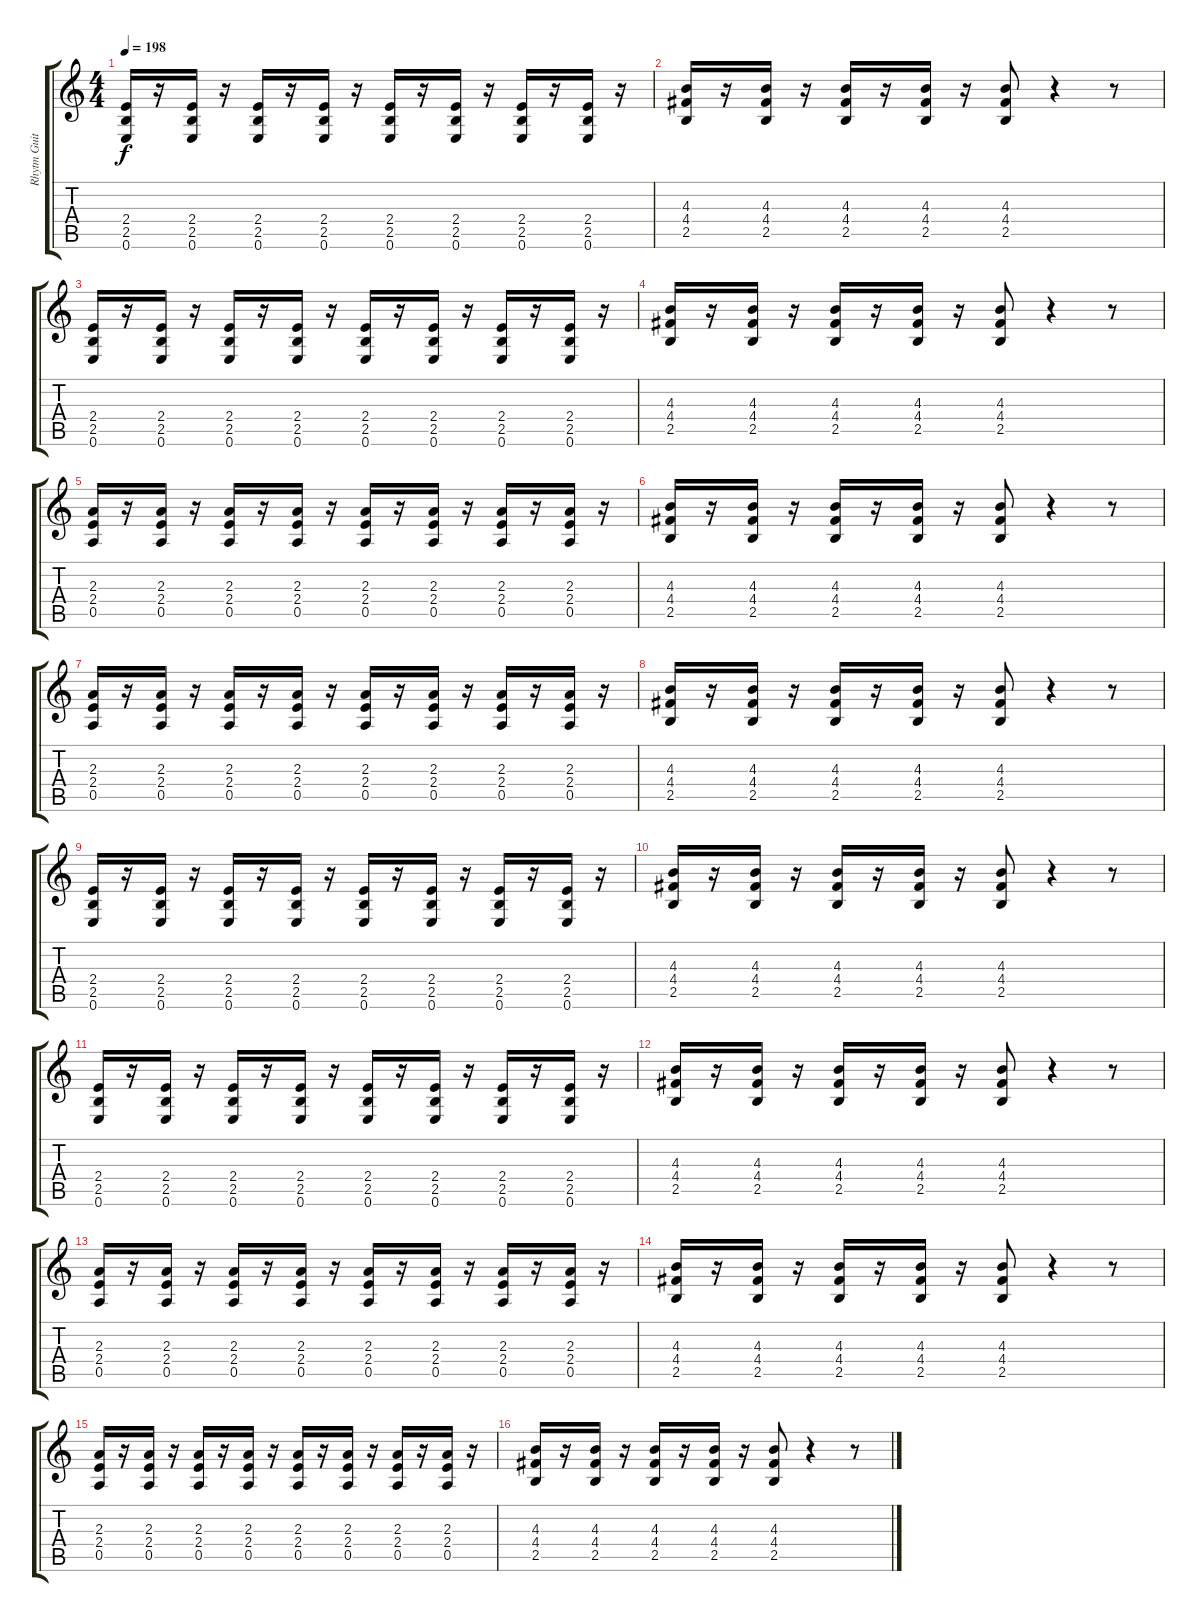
\track ("Rhytm Guitar" "Rhytm Guit") {instrument distortionguitar}
\staff {score tabs}
\tuning (E4 B3 G3 D3 A2 E2) {hide}
\ts (4 4)
\tempo 198
\clef g2
\ks c
(2.4 2.5 0.6).16{dy f} r.16 (2.4 2.5 0.6).16 r.16 (2.4 2.5 0.6).16 r.16 (2.4 2.5 0.6).16 r.16 (2.4 2.5 0.6).16 r.16 (2.4 2.5 0.6).16 r.16 (2.4 2.5 0.6).16 r.16 (2.4 2.5 0.6).16 r.16 |
(4.3 4.4 2.5).16 r.16 (4.3 4.4 2.5).16 r.16 (4.3 4.4 2.5).16 r.16 (4.3 4.4 2.5).16 r.16 (4.3 4.4 2.5).8 r.4 r.8 |
(2.4 2.5 0.6).16 r.16 (2.4 2.5 0.6).16 r.16 (2.4 2.5 0.6).16 r.16 (2.4 2.5 0.6).16 r.16 (2.4 2.5 0.6).16 r.16 (2.4 2.5 0.6).16 r.16 (2.4 2.5 0.6).16 r.16 (2.4 2.5 0.6).16 r.16 |
(4.3 4.4 2.5).16 r.16 (4.3 4.4 2.5).16 r.16 (4.3 4.4 2.5).16 r.16 (4.3 4.4 2.5).16 r.16 (4.3 4.4 2.5).8 r.4 r.8 |
(2.3 2.4 0.5).16 r.16 (2.3 2.4 0.5).16 r.16 (2.3 2.4 0.5).16 r.16 (2.3 2.4 0.5).16 r.16 (2.3 2.4 0.5).16 r.16 (2.3 2.4 0.5).16 r.16 (2.3 2.4 0.5).16 r.16 (2.3 2.4 0.5).16 r.16 |
(4.3 4.4 2.5).16 r.16 (4.3 4.4 2.5).16 r.16 (4.3 4.4 2.5).16 r.16 (4.3 4.4 2.5).16 r.16 (4.3 4.4 2.5).8 r.4 r.8 |
(2.3 2.4 0.5).16 r.16 (2.3 2.4 0.5).16 r.16 (2.3 2.4 0.5).16 r.16 (2.3 2.4 0.5).16 r.16 (2.3 2.4 0.5).16 r.16 (2.3 2.4 0.5).16 r.16 (2.3 2.4 0.5).16 r.16 (2.3 2.4 0.5).16 r.16 |
(4.3 4.4 2.5).16 r.16 (4.3 4.4 2.5).16 r.16 (4.3 4.4 2.5).16 r.16 (4.3 4.4 2.5).16 r.16 (4.3 4.4 2.5).8 r.4 r.8 |
(2.4 2.5 0.6).16 r.16 (2.4 2.5 0.6).16 r.16 (2.4 2.5 0.6).16 r.16 (2.4 2.5 0.6).16 r.16 (2.4 2.5 0.6).16 r.16 (2.4 2.5 0.6).16 r.16 (2.4 2.5 0.6).16 r.16 (2.4 2.5 0.6).16 r.16 |
(4.3 4.4 2.5).16 r.16 (4.3 4.4 2.5).16 r.16 (4.3 4.4 2.5).16 r.16 (4.3 4.4 2.5).16 r.16 (4.3 4.4 2.5).8 r.4 r.8 |
(2.4 2.5 0.6).16 r.16 (2.4 2.5 0.6).16 r.16 (2.4 2.5 0.6).16 r.16 (2.4 2.5 0.6).16 r.16 (2.4 2.5 0.6).16 r.16 (2.4 2.5 0.6).16 r.16 (2.4 2.5 0.6).16 r.16 (2.4 2.5 0.6).16 r.16 |
(4.3 4.4 2.5).16 r.16 (4.3 4.4 2.5).16 r.16 (4.3 4.4 2.5).16 r.16 (4.3 4.4 2.5).16 r.16 (4.3 4.4 2.5).8 r.4 r.8 |
(2.3 2.4 0.5).16 r.16 (2.3 2.4 0.5).16 r.16 (2.3 2.4 0.5).16 r.16 (2.3 2.4 0.5).16 r.16 (2.3 2.4 0.5).16 r.16 (2.3 2.4 0.5).16 r.16 (2.3 2.4 0.5).16 r.16 (2.3 2.4 0.5).16 r.16 |
(4.3 4.4 2.5).16 r.16 (4.3 4.4 2.5).16 r.16 (4.3 4.4 2.5).16 r.16 (4.3 4.4 2.5).16 r.16 (4.3 4.4 2.5).8 r.4 r.8 |
(2.3 2.4 0.5).16 r.16 (2.3 2.4 0.5).16 r.16 (2.3 2.4 0.5).16 r.16 (2.3 2.4 0.5).16 r.16 (2.3 2.4 0.5).16 r.16 (2.3 2.4 0.5).16 r.16 (2.3 2.4 0.5).16 r.16 (2.3 2.4 0.5).16 r.16 |
(4.3 4.4 2.5).16 r.16 (4.3 4.4 2.5).16 r.16 (4.3 4.4 2.5).16 r.16 (4.3 4.4 2.5).16 r.16 (4.3 4.4 2.5).8 r.4 r.8
